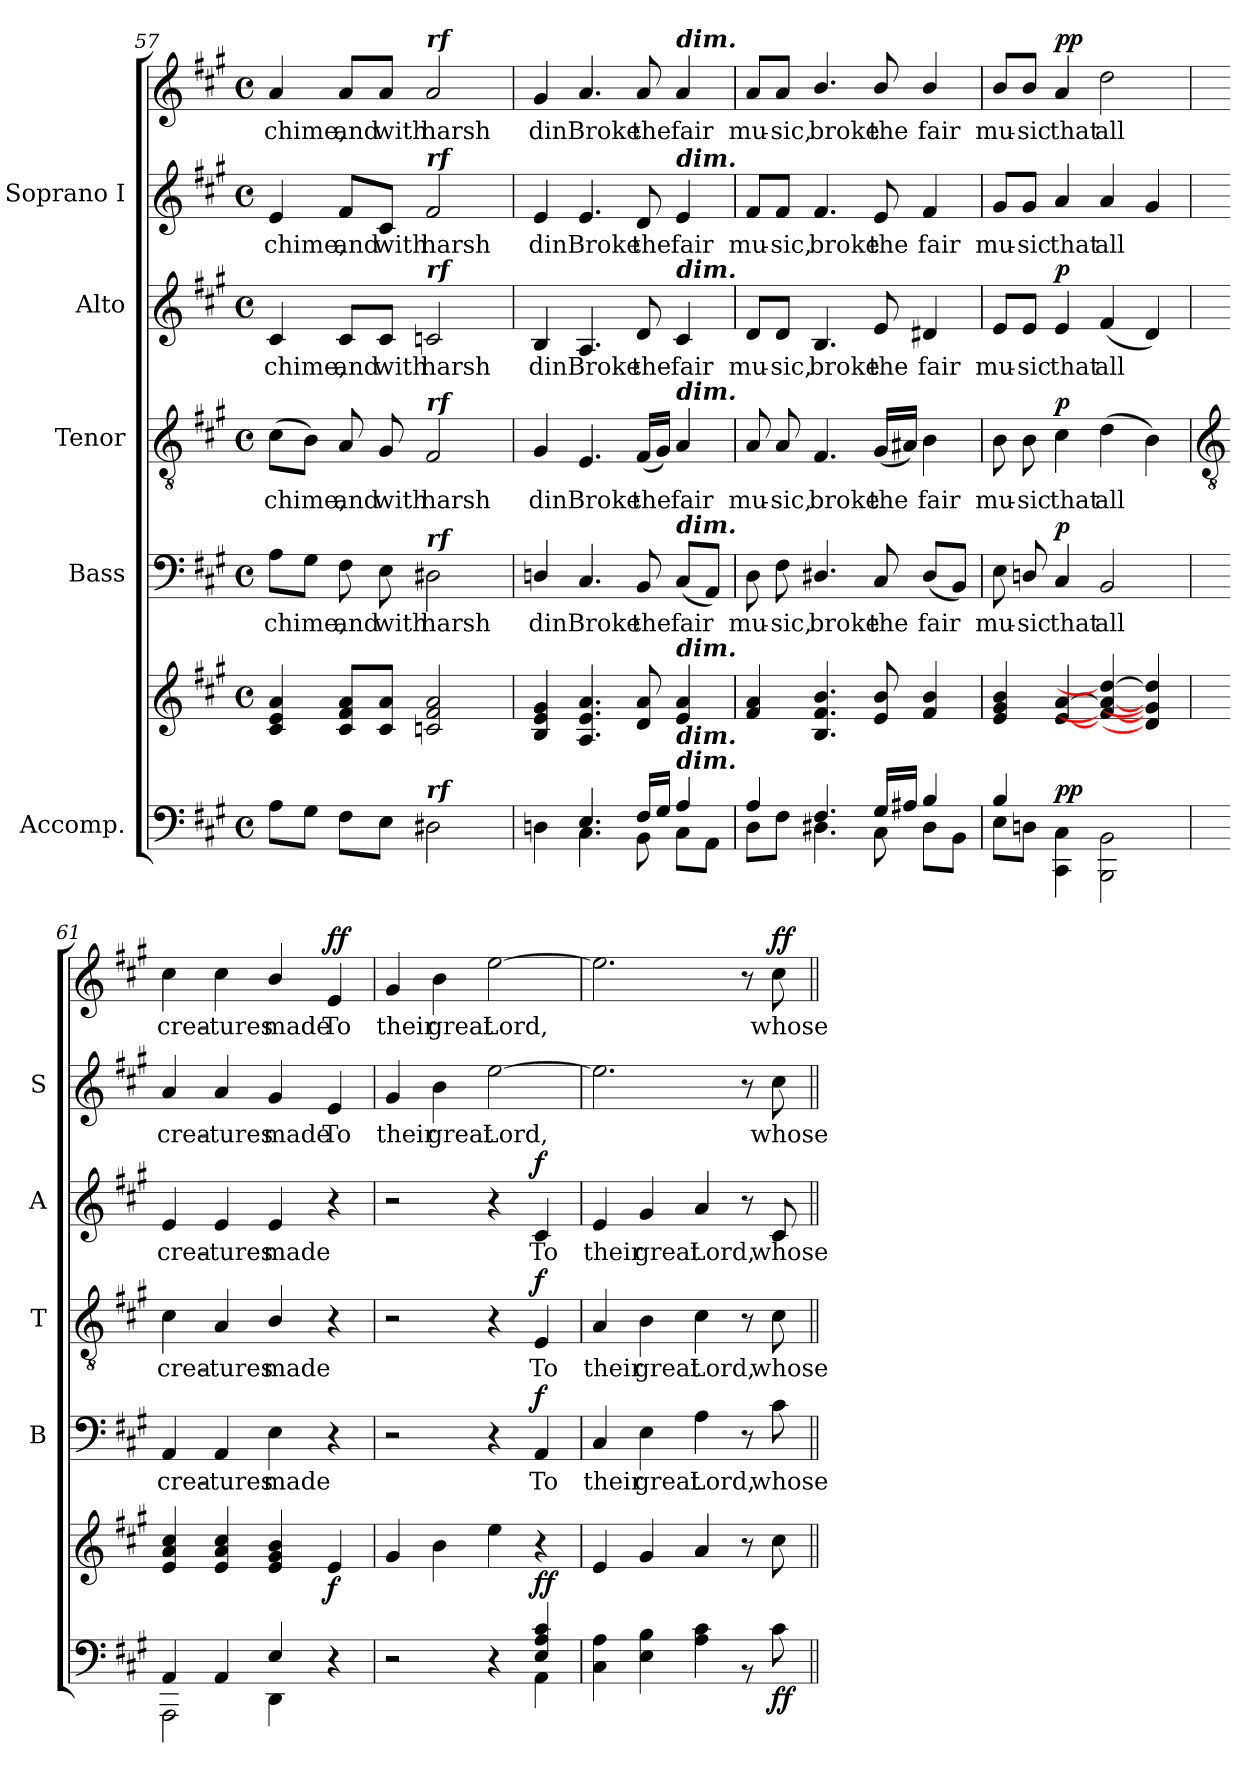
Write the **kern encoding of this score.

**kern	**kern	**dynam	**kern	**text	**dynam	**kern	**text	**dynam	**kern	**text	**dynam	**kern	**text	**kern	**text	**dynam
*part5	*part5	*part5	*part4	*part4	*part4	*part3	*part3	*part3	*part2	*part2	*part2	*part1	*part1	*part1	*part1	*part1
*staff7	*staff6	*staff6/7	*staff5	*staff5	*staff5	*staff4	*staff4	*staff4	*staff3	*staff3	*staff3	*staff2	*staff2	*staff1	*staff1	*staff1/2
*I"Accomp.	*	*	*I"Bass	*	*	*I"Tenor	*	*	*I"Alto	*	*	*I"Soprano I	*	*	*	*
*	*	*	*I'B	*	*	*I'T	*	*	*I'A	*	*	*I'S	*	*	*	*
!!LO:LB:g=z
*clefF4	*clefG2	*	*clefF4	*	*	*clefGv2	*	*	*clefG2	*	*	*clefG2	*	*clefG2	*	*
*k[f#c#g#]	*k[f#c#g#]	*	*k[f#c#g#]	*	*	*k[f#c#g#]	*	*	*k[f#c#g#]	*	*	*k[f#c#g#]	*	*k[f#c#g#]	*	*
*A:	*A:	*	*A:	*	*	*A:	*	*	*A:	*	*	*A:	*	*A:	*	*
*M4/4	*M4/4	*	*M4/4	*	*	*M4/4	*	*	*M4/4	*	*	*M4/4	*	*M4/4	*	*
*met(c)	*met(c)	*	*met(c)	*	*	*met(c)	*	*	*met(c)	*	*	*met(c)	*	*met(c)	*	*
=57	=57	=57	=57	=57	=57	=57	=57	=57	=57	=57	=57	=57	=57	=57	=57	=57
*^	*	*	*	*	*	*	*	*	*	*	*	*	*	*	*	*
!	!	!	!	!	!LO:LY:b	!	!	!LO:LY:b	!	!	!LO:LY:b	!	!	!LO:LY:b	!	!LO:LY:b	!
2ryy	8A\L	4c# 4e 4a	.	8AL	chime,	.	(>8c#L	chime,	.	4c#	chime,	.	4e	chime,	4a	chime,	.
.	8G#\J	.	.	8G#J	.	.	8BJ)	.	.	.	.	.	.	.	.	.	.
!	!	!	!	!	!LO:LY:b	!	!	!LO:LY:b	!	!	!LO:LY:b	!	!	!LO:LY:b	!	!LO:LY:b	!
.	8F#\L	8c# 8f# 8aL	.	8F#	and	.	8A	and	.	8c#/L	and	.	8f#/L	and	8a/L	and	.
!	!	!	!	!	!LO:LY:b	!	!	!LO:LY:b	!	!	!LO:LY:b	!	!	!LO:LY:b	!	!LO:LY:b	!
.	8E\J	8c# 8aJ	.	8E	with	.	8G#	with	.	8c#/J	with	.	8c#/J	with	8a/J	with	.
!	!	!	!	!	!	!	!	!	!	!	!	!	!	!	!LO:TX:a:Bi:t=rf	!	!
!	!	!	!	!	!	!	!	!	!	!	!	!	!LO:TX:a:Bi:t=rf	!	!	!	!
!	!	!	!	!	!	!	!	!	!	!LO:TX:a:Bi:t=rf	!	!	!	!	!	!	!
!	!	!	!	!	!	!	!LO:TX:a:Bi:t=rf	!	!	!	!	!	!	!	!	!	!
!	!	!	!	!LO:TX:a:Bi:t=rf	!	!	!	!	!	!	!	!	!	!	!	!	!
!LO:TX:a:Bi:t=rf	!	!	!	!	!	!	!	!	!	!	!	!	!	!	!	!	!
!	!	!	!	!	!LO:LY:b	!	!	!LO:LY:b	!	!	!LO:LY:b	!	!	!LO:LY:b	!	!LO:LY:b	!
8ryy	2D#X\	2cn 2f# 2a	.	2D#X	harsh	.	2F#	harsh	.	2cn	harsh	.	2f#	harsh	2a	harsh	.
4.ryy	.	.	.	.	.	.	.	.	.	.	.	.	.	.	.	.	.
=58	=58	=58	=58	=58	=58	=58	=58	=58	=58	=58	=58	=58	=58	=58	=58	=58	=58
!	!	!	!	!	!LO:LY:b	!	!	!LO:LY:b	!	!	!LO:LY:b	!	!	!LO:LY:b	!	!LO:LY:b	!
4ryy	4Dn\	4B 4e 4g#	.	4Dn/	din	.	4G#	din	.	4B	din	.	4e	din	4g#	din	.
!	!	!	!	!	!LO:LY:b	!	!	!LO:LY:b	!	!	!LO:LY:b	!	!	!LO:LY:b	!	!LO:LY:b	!
4.E/	4.C#\	4.A 4.e 4.a	.	4.C#	Broke	.	4.E	Broke	.	4.A	Broke	.	4.e	Broke	4.a	Broke	.
!	!	!	!	!	!LO:LY:b	!	!	!LO:LY:b	!	!	!LO:LY:b	!	!	!LO:LY:b	!	!LO:LY:b	!
16F#/LL	8BB\	8d 8a	.	8BB	the	.	(<16F#LL	the	.	8d	the	.	8d	the	8a	the	.
16G#/JJ	.	.	.	.	.	.	16G#JJ)	.	.	.	.	.	.	.	.	.	.
!	!	!	!	!	!	!	!	!	!	!	!	!	!	!	!LO:TX:a:Bi:t=dim.	!	!
!	!	!	!	!	!	!	!	!	!	!	!	!	!LO:TX:a:Bi:t=dim.	!	!	!	!
!	!	!	!	!	!	!	!	!	!	!LO:TX:a:Bi:t=dim.	!	!	!	!	!	!	!
!	!	!	!	!	!	!	!LO:TX:a:Bi:t=dim.	!	!	!	!	!	!	!	!	!	!
!	!	!	!	!LO:TX:a:Bi:t=dim.	!	!	!	!	!	!	!	!	!	!	!	!	!
!	!	!LO:TX:a:Bi:t=dim.	!	!	!	!	!	!	!	!	!	!	!	!	!	!	!
!LO:TX:a:Bi:t=dim.	!	!	!	!	!	!	!	!	!	!	!	!	!	!	!	!	!
!LO:TX:a:Bi:t=dim.	!	!	!	!	!	!	!	!	!	!	!	!	!	!	!	!	!
!	!	!	!	!	!LO:LY:b	!	!	!LO:LY:b	!	!	!LO:LY:b	!	!	!LO:LY:b	!	!LO:LY:b	!
4A/	8C#\L	4e 4a	.	(<8C#L	fair	.	4A	fair	.	4c#	fair	.	4e	fair	4a	fair	.
.	8AA\J	.	.	8AAJ)	.	.	.	.	.	.	.	.	.	.	.	.	.
=59	=59	=59	=59	=59	=59	=59	=59	=59	=59	=59	=59	=59	=59	=59	=59	=59	=59
!	!	!	!	!	!LO:LY:b	!	!	!LO:LY:b	!	!	!LO:LY:b	!	!	!LO:LY:b	!	!LO:LY:b	!
4A/	8D\L	4f# 4a	.	8D	mu-	.	8A	mu-	.	8d/L	mu-	.	8f#/L	mu-	8a/L	mu-	.
!	!	!	!	!	!LO:LY:b	!	!	!LO:LY:b	!	!	!LO:LY:b	!	!	!LO:LY:b	!	!LO:LY:b	!
.	8F#\J	.	.	8F#	-sic,	.	8A	-sic,	.	8d/J	-sic,	.	8f#/J	-sic,	8a/J	-sic,	.
!	!	!	!	!	!LO:LY:b	!	!	!LO:LY:b	!	!	!LO:LY:b	!	!	!LO:LY:b	!	!LO:LY:b	!
4.F#/	4.D#X\	4.B/ 4.f#/ 4.b/	.	4.D#X/	broke	.	4.F#	broke	.	4.B/	broke	.	4.f#/	broke	4.b/	broke	.
!	!	!	!	!	!LO:LY:b	!	!	!LO:LY:b	!	!	!LO:LY:b	!	!	!LO:LY:b	!	!LO:LY:b	!
16G#/LL	8C#\	8e/ 8b/	.	8C#	the	.	(<16G#LL	the	.	8e/	the	.	8e/	the	8b/	the	.
16A#X/JJ	.	.	.	.	.	.	16A#XJJ)	.	.	.	.	.	.	.	.	.	.
!	!	!	!	!	!LO:LY:b	!	!	!LO:LY:b	!	!	!LO:LY:b	!	!	!LO:LY:b	!	!LO:LY:b	!
4B/	8D#\L	4f#/ 4b/	.	(<8D#L	fair	.	4B	fair	.	4d#X/	fair	.	4f#/	fair	4b/	fair	.
.	8BB\J	.	.	8BBJ)	.	.	.	.	.	.	.	.	.	.	.	.	.
=60	=60	=60	=60	=60	=60	=60	=60	=60	=60	=60	=60	=60	=60	=60	=60	=60	=60
!	!	!	!	!	!LO:LY:b	!	!	!LO:LY:b	!	!	!LO:LY:b	!	!	!LO:LY:b	!	!LO:LY:b	!
4B/	8E\L	4e/ 4g#/ 4b/	.	8E	mu-	.	8B	mu-	.	8e/L	mu-	.	8g#/L	mu-	8b/L	mu-	.
!	!	!	!	!	!LO:LY:b	!	!	!LO:LY:b	!	!	!LO:LY:b	!	!	!LO:LY:b	!	!LO:LY:b	!
.	8Dn\J	.	.	8Dn/	-sic	.	8B	-sic	.	8e/J	-sic	.	8g#/J	-sic	8b/J	-sic	.
!	!	!	!LO:DY:a=2	!	!LO:LY:b	!	!	!LO:LY:b	!	!	!LO:LY:b	!	!	!LO:LY:b	!	!LO:LY:b	!
!	!	!	!LO:DY:n=1:b	!	!	!LO:DY:b	!	!	!LO:DY:b	!	!	!LO:DY:b	!	!	!	!	!LO:DY:b=2
!	!	!	!	!	!	!	!	!	!	!	!	!	!	!	!	!	!LO:DY:n=1:b
2.ryy	4CC#\ 4C#\	[4e [4a	p p	4C#	that	p	4c#	that	p	4e	that	p	4a	that	4a	that	p p
!	!	!	!	!	!LO:LY:b	!	!	!LO:LY:b	!	!	!LO:LY:b	!	!	!LO:LY:b	!	!LO:LY:b	!
.	2BBB\ 2BB\	4f#_ 4a_ 4dd_	.	2BB	all	.	(>4d	all	.	(<4f#	all	.	4a	all	2dd	all	.
.	.	4d] 4g#] 4dd]	.	.	.	.	4B)	.	.	4d)	.	.	4g#	.	.	.	.
!!LO:LB:g=z
=61	=61	=61	=61	=61	=61	=61	=61	=61	=61	=61	=61	=61	=61	=61	=61	=61	=61
*	*	*	*	*	*	*	*clefGv2	*	*	*	*	*	*	*	*	*	*
!	!	!	!	!	!LO:LY:b	!	!	!LO:LY:b	!	!	!LO:LY:b	!	!	!LO:LY:b	!	!LO:LY:b	!
4AA/	2AAA\	4e 4a 4cc#	.	4AA	crea-	.	4c#	crea-	.	4e	crea-	.	4a	crea-	4cc#	crea-	.
!	!	!	!	!	!LO:LY:b	!	!	!LO:LY:b	!	!	!LO:LY:b	!	!	!LO:LY:b	!	!LO:LY:b	!
4AA/	.	4e 4a 4cc#	.	4AA	-tures	.	4A	-tures	.	4e	-tures	.	4a	-tures	4cc#	-tures	.
!	!	!	!	!	!LO:LY:b	!	!	!LO:LY:b	!	!	!LO:LY:b	!	!	!LO:LY:b	!	!LO:LY:b	!
4E/	4DD\	4e/ 4g#/ 4b/	.	4E	made	.	4B/	made	.	4e/	made	.	4g#/	made	4b/	made	.
!	!	!	!LO:DY:b	!	!	!	!	!	!	!	!	!	!	!LO:LY:b	!	!LO:LY:b	!LO:DY:b=2
!	!	!	!	!	!	!	!	!	!	!	!	!	!	!	!	!	!LO:DY:n=1:b
4r	4ryy	4e	f	4r	.	.	4r	.	.	4r	.	.	4e	To	4e	To	f f
=62	=62	=62	=62	=62	=62	=62	=62	=62	=62	=62	=62	=62	=62	=62	=62	=62	=62
!	!	!	!	!	!	!	!	!	!	!	!	!	!	!LO:LY:b	!	!LO:LY:b	!
2r	2.ryy	4g#	.	2r	.	.	2r	.	.	2r	.	.	4g#	their	4g#	their	.
!	!	!	!	!	!	!	!	!	!	!	!	!	!	!LO:LY:b	!	!LO:LY:b	!
.	.	4b	.	.	.	.	.	.	.	.	.	.	4b	great	4b	great	.
!	!	!	!	!	!	!	!	!	!	!	!	!	!	!LO:LY:b	!	!LO:LY:b	!
4r	.	4ee	.	4r	.	.	4r	.	.	4r	.	.	[2ee	Lord,	[2ee	Lord,	.
!	!	!	!LO:DY:a=2	!	!LO:LY:b	!	!	!LO:LY:b	!	!	!LO:LY:b	!	!	!	!	!	!
!	!	!	!LO:DY:n=1:b=2	!	!	!LO:DY:b	!	!	!LO:DY:b	!	!	!LO:DY:b	!	!	!	!	!
4E/ 4A/ 4c#/	4AA\	4r	f f	4AA	To	f	4E	To	f	4c#	To	f	.	.	.	.	.
=63	=63	=63	=63	=63	=63	=63	=63	=63	=63	=63	=63	=63	=63	=63	=63	=63	=63
!	!	!	!	!	!LO:LY:b	!	!	!LO:LY:b	!	!	!LO:LY:b	!	!	!	!	!	!
1ryy	4C# 4A	4e	.	4C#	their	.	4A	their	.	4e	their	.	2.ee]	.	2.ee]	.	.
!	!	!	!	!	!LO:LY:b	!	!	!LO:LY:b	!	!	!LO:LY:b	!	!	!	!	!	!
.	4E 4B	4g#	.	4E	great	.	4B	great	.	4g#	great	.	.	.	.	.	.
!	!	!	!	!	!LO:LY:b	!	!	!LO:LY:b	!	!	!LO:LY:b	!	!	!	!	!	!
.	4A 4c#	4a	.	4A	Lord,	.	4c#	Lord,	.	4a	Lord,	.	.	.	.	.	.
.	8r	8r	.	8r	.	.	8r	.	.	8r	.	.	8r	.	8r	.	.
!	!	!	!LO:DY:b=2	!	!LO:LY:b	!	!	!LO:LY:b	!	!	!LO:LY:b	!	!	!LO:LY:b	!	!LO:LY:b	!
!	!	!	!LO:DY:n=1:b	!	!	!	!	!	!	!	!	!	!	!	!	!	!LO:DY:b=2
!	!	!	!	!	!	!	!	!	!	!	!	!	!	!	!	!	!LO:DY:n=1:b
.	8c#	8cc#	f f	8c#	whose	.	8c#	whose	.	8c#	whose	.	8cc#	whose	8cc#	whose	f f
*v	*v	*	*	*	*	*	*	*	*	*	*	*	*	*	*	*	*
=||	=||	=||	=||	=||	=||	=||	=||	=||	=||	=||	=||	=||	=||	=||	=||	=||
*-	*-	*-	*-	*-	*-	*-	*-	*-	*-	*-	*-	*-	*-	*-	*-	*-
